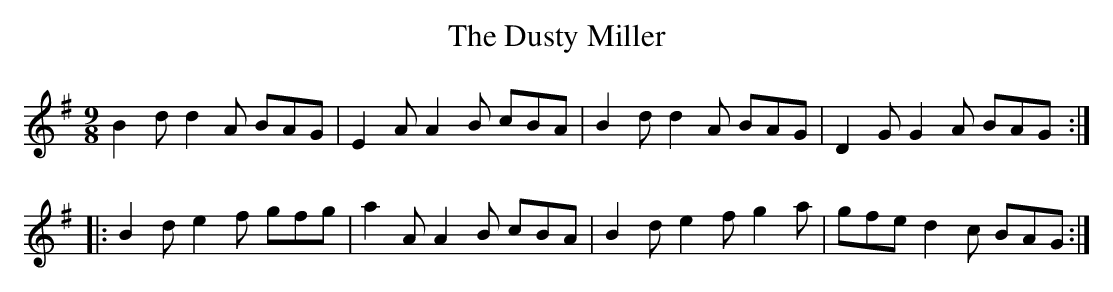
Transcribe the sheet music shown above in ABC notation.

X:1
T:The Dusty Miller
M:9/8
L:1/8
K:G
B2d d2A BAG | E2A A2B cBA | B2d d2A BAG | D2G G2A BAG ::
B2d e2f gfg | a2A A2B cBA | B2d e2f g2a | gfe d2c BAG :|
